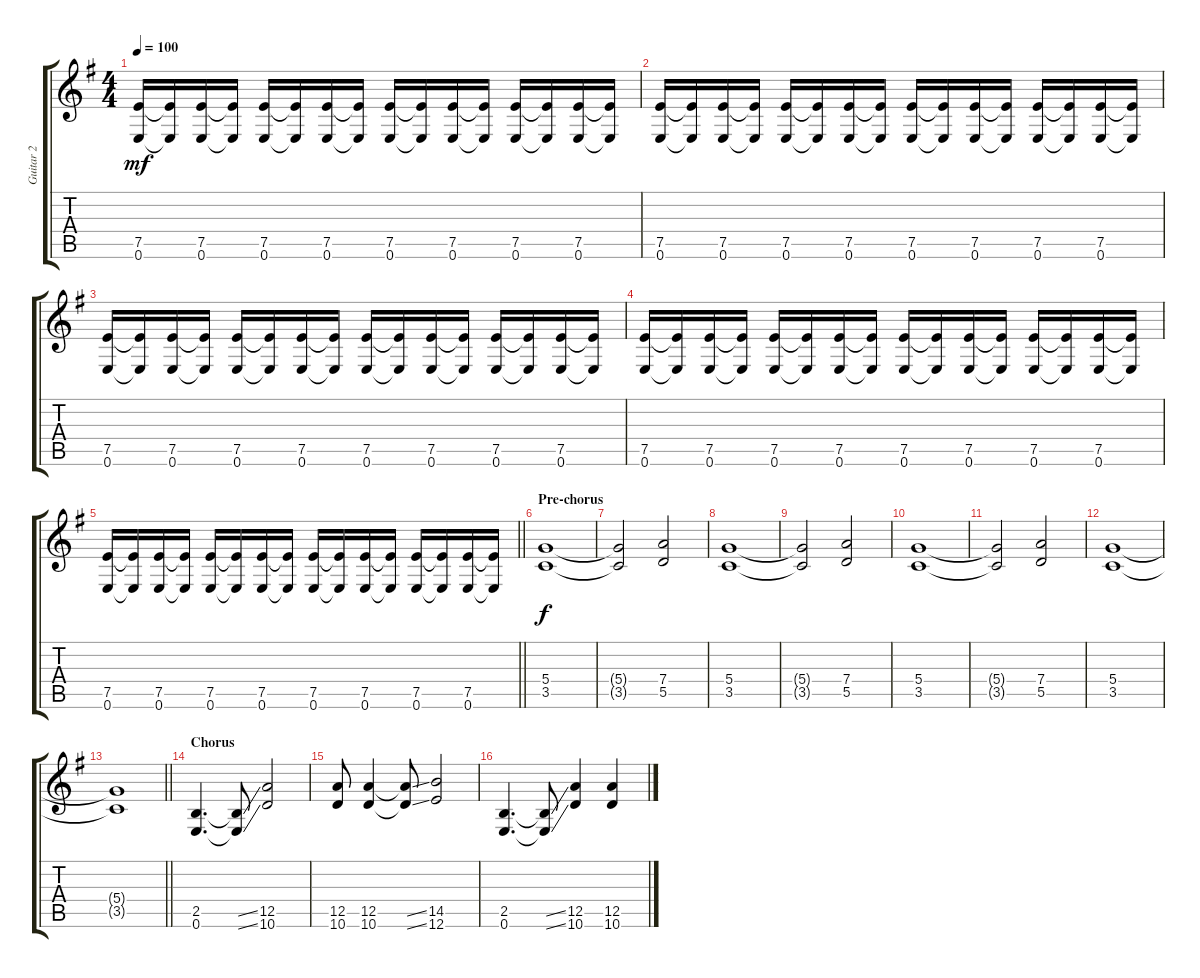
\track ("Guitar 2" "Guitar 2") {instrument distortionguitar}
\staff {score tabs}
\tuning (E4 B3 G3 D3 A2 E2) {hide}
\ts (4 4)
\tempo 100
\clef g2
\ks eminor
(7.5 0.6).16{dy mf volume 3 instrument distortionguitar} (7.5{t} 0.6{t}).16{volume 7} (7.5 0.6).16{volume 3} (7.5{t} 0.6{t}).16{volume 7} (7.5 0.6).16{volume 3} (7.5{t} 0.6{t}).16{volume 7} (7.5 0.6).16{volume 3} (7.5{t} 0.6{t}).16{volume 7} (7.5 0.6).16{volume 3} (7.5{t} 0.6{t}).16{volume 7} (7.5 0.6).16{volume 3} (7.5{t} 0.6{t}).16{volume 7} (7.5 0.6).16{volume 3} (7.5{t} 0.6{t}).16{volume 7} (7.5 0.6).16{volume 3} (7.5{t} 0.6{t}).16{volume 7} |
(7.5 0.6).16{volume 3 instrument distortionguitar} (7.5{t} 0.6{t}).16{volume 7} (7.5 0.6).16{volume 3} (7.5{t} 0.6{t}).16{volume 7} (7.5 0.6).16{volume 3} (7.5{t} 0.6{t}).16{volume 7} (7.5 0.6).16{volume 3} (7.5{t} 0.6{t}).16{volume 7} (7.5 0.6).16{volume 3} (7.5{t} 0.6{t}).16{volume 7} (7.5 0.6).16{volume 3} (7.5{t} 0.6{t}).16{volume 7} (7.5 0.6).16{volume 3} (7.5{t} 0.6{t}).16{volume 7} (7.5 0.6).16{volume 3} (7.5{t} 0.6{t}).16{volume 7} |
(7.5 0.6).16{volume 3 instrument distortionguitar} (7.5{t} 0.6{t}).16{volume 7} (7.5 0.6).16{volume 3} (7.5{t} 0.6{t}).16{volume 7} (7.5 0.6).16{volume 3} (7.5{t} 0.6{t}).16{volume 7} (7.5 0.6).16{volume 3} (7.5{t} 0.6{t}).16{volume 7} (7.5 0.6).16{volume 3} (7.5{t} 0.6{t}).16{volume 7} (7.5 0.6).16{volume 3} (7.5{t} 0.6{t}).16{volume 7} (7.5 0.6).16{volume 3} (7.5{t} 0.6{t}).16{volume 7} (7.5 0.6).16{volume 3} (7.5{t} 0.6{t}).16{volume 7} |
(7.5 0.6).16{volume 3 instrument distortionguitar} (7.5{t} 0.6{t}).16{volume 7} (7.5 0.6).16{volume 3} (7.5{t} 0.6{t}).16{volume 7} (7.5 0.6).16{volume 3} (7.5{t} 0.6{t}).16{volume 7} (7.5 0.6).16{volume 3} (7.5{t} 0.6{t}).16{volume 7} (7.5 0.6).16{volume 3} (7.5{t} 0.6{t}).16{volume 7} (7.5 0.6).16{volume 3} (7.5{t} 0.6{t}).16{volume 7} (7.5 0.6).16{volume 3} (7.5{t} 0.6{t}).16{volume 7} (7.5 0.6).16{volume 3} (7.5{t} 0.6{t}).16{volume 7} |
\barLineRight lightlight
(7.5 0.6).16{volume 3} (7.5{t} 0.6{t}).16{volume 7} (7.5 0.6).16{volume 4} (7.5{t} 0.6{t}).16{volume 7} (7.5 0.6).16{volume 5} (7.5{t} 0.6{t}).16{volume 7} (7.5 0.6).16{volume 5} (7.5{t} 0.6{t}).16{volume 7} (7.5 0.6).16{volume 6} (7.5{t} 0.6{t}).16{volume 7} (7.5 0.6).16{volume 7} (7.5{t} 0.6{t}).16{volume 7} (7.5 0.6).16{volume 8} (7.5{t} 0.6{t}).16{volume 7} (7.5 0.6).16{volume 9} (7.5{t} 0.6{t}).16{volume 7} |
\section ("" "Pre-chorus")
(5.4 3.5).1{dy f volume 5} |
(5.4{t} 3.5{t}).2 (7.4 5.5).2 |
(5.4 3.5).1 |
(5.4{t} 3.5{t}).2 (7.4 5.5).2 |
(5.4 3.5).1 |
(5.4{t} 3.5{t}).2 (7.4 5.5).2 |
(5.4 3.5).1 |
\barLineRight lightlight
(5.4{t} 3.5{t}).1 |
\section ("" "Chorus")
(2.5 0.6).4{d} (2.5{ss t} 0.6{ss t}).8 (12.5 10.6).2 |
(12.5 10.6).8 (12.5 10.6).4 (12.5{ss t} 10.6{ss t}).8 (14.5 12.6).2 |
(2.5 0.6).4{d} (2.5{ss t} 0.6{ss t}).8 (12.5 10.6).4 (12.5 10.6).4
